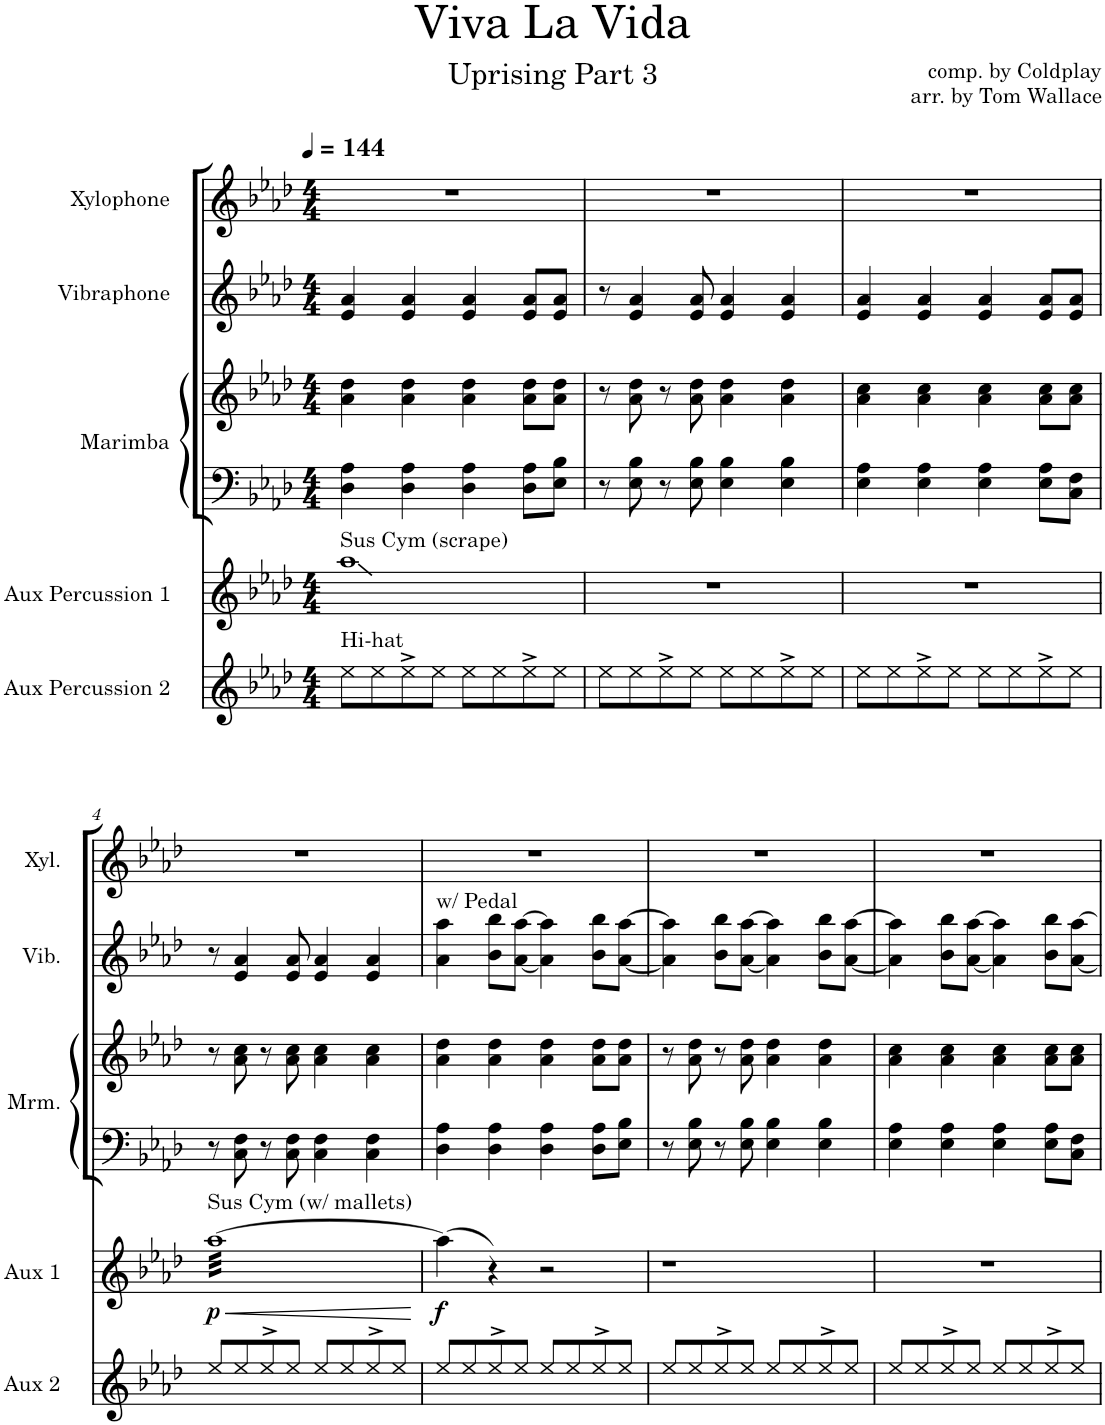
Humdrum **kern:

**kern	**kern	**dynam	**kern	**kern	**kern	**kern
*part5	*part4	*part4	*part3	*part3	*part2	*part1
*staff6	*staff5	*staff5	*staff4	*staff3	*staff2	*staff1
*I"Aux Percussion 2	*I"Aux Percussion 1	*	*I"Marimba	*	*I"Vibraphone	*I"Xylophone
*I'Aux 2	*I'Aux 1	*	*I'Mrm.	*	*I'Vib.	*I'Xyl.
*clefG2	*clefG2	*	*clefF4	*clefG2	*clefG2	*clefG2
*	*	*	*	*	*	*Trd-7c-12
*k[b-e-a-d-]	*k[b-e-a-d-]	*	*k[b-e-a-d-]	*k[b-e-a-d-]	*k[b-e-a-d-]	*k[b-e-a-d-]
*M4/4	*M4/4	*	*M4/4	*M4/4	*M4/4	*M4/4
*MM144	*MM144	*	*MM144	*MM144	*MM144	*MM144
=1	=1	=1	=1	=1	=1	=1
!	!LO:TX:a:t=Sus Cym (scrape)	!	!	!	!	!
!LO:TX:a:t=Hi-hat	!	!	!	!	!	!
8ee-\L	1aa-	.	4D-\ 4A-\	4a-\ 4dd-\	4e-/ 4a-/	1r
8ee-\	.	.	.	.	.	.
8ee-^\	.	.	4D-\ 4A-\	4a-\ 4dd-\	4e-/ 4a-/	.
8ee-\J	.	.	.	.	.	.
8ee-\L	.	.	4D-\ 4A-\	4a-\ 4dd-\	4e-/ 4a-/	.
8ee-\	.	.	.	.	.	.
8ee-^\	.	.	8D-\ 8A-\L	8a-\ 8dd-\L	8e-/ 8a-/L	.
8ee-\J	.	.	8E-\ 8B-\J	8a-\ 8dd-\J	8e-/ 8a-/J	.
=2	=2	=2	=2	=2	=2	=2
8ee-\L	1r	.	8r	8r	8r	1r
8ee-\	.	.	8E-\ 8B-\	8a-\ 8dd-\	4e-/ 4a-/	.
8ee-^\	.	.	8r	8r	.	.
8ee-\J	.	.	8E-\ 8B-\	8a-\ 8dd-\	8e-/ 8a-/	.
8ee-\L	.	.	4E-\ 4B-\	4a-\ 4dd-\	4e-/ 4a-/	.
8ee-\	.	.	.	.	.	.
8ee-^\	.	.	4E-\ 4B-\	4a-\ 4dd-\	4e-/ 4a-/	.
8ee-\J	.	.	.	.	.	.
=3	=3	=3	=3	=3	=3	=3
8ee-\L	1r	.	4E-\ 4A-\	4a-\ 4cc\	4e-/ 4a-/	1r
8ee-\	.	.	.	.	.	.
8ee-^\	.	.	4E-\ 4A-\	4a-\ 4cc\	4e-/ 4a-/	.
8ee-\J	.	.	.	.	.	.
8ee-\L	.	.	4E-\ 4A-\	4a-\ 4cc\	4e-/ 4a-/	.
8ee-\	.	.	.	.	.	.
8ee-^\	.	.	8E-\ 8A-\L	8a-\ 8cc\L	8e-/ 8a-/L	.
8ee-\J	.	.	8C\ 8F\J	8a-\ 8cc\J	8e-/ 8a-/J	.
!!LO:LB:g=z
=4	=4	=4	=4	=4	=4	=4
!	!LO:TX:a:t=Sus Cym (w/ mallets)	!	!	!	!	!
!	!	!LO:HP:b	!	!	!	!
!	!	!LO:DY:n=1:b	!	!	!	!
*	*tremolo	*	*	*	*	*
8ee-/L	[32aa-LLL	< p	8r	8r	8r	1r
.	32aa-	.	.	.	.	.
.	32aa-	.	.	.	.	.
.	32aa-	.	.	.	.	.
8ee-/	32aa-	.	8C\ 8F\	8a-\ 8cc\	4e-/ 4a-/	.
.	32aa-	.	.	.	.	.
.	32aa-	.	.	.	.	.
.	32aa-	.	.	.	.	.
8ee-^>/	32aa-	.	8r	8r	.	.
.	32aa-	.	.	.	.	.
.	32aa-	.	.	.	.	.
.	32aa-	.	.	.	.	.
8ee-/J	32aa-	.	8C\ 8F\	8a-\ 8cc\	8e-/ 8a-/	.
.	32aa-	.	.	.	.	.
.	32aa-	.	.	.	.	.
.	32aa-	.	.	.	.	.
8ee-/L	32aa-	.	4C\ 4F\	4a-\ 4cc\	4e-/ 4a-/	.
.	32aa-	.	.	.	.	.
.	32aa-	.	.	.	.	.
.	32aa-	.	.	.	.	.
8ee-/	32aa-	.	.	.	.	.
.	32aa-	.	.	.	.	.
.	32aa-	.	.	.	.	.
.	32aa-	.	.	.	.	.
8ee-^>/	32aa-	.	4C\ 4F\	4a-\ 4cc\	4e-/ 4a-/	.
.	32aa-	.	.	.	.	.
.	32aa-	.	.	.	.	.
.	32aa-	.	.	.	.	.
8ee-/J	32aa-	.	.	.	.	.
.	32aa-	.	.	.	.	.
.	32aa-	.	.	.	.	.
.	32aa-JJJ	.	.	.	.	.
*	*Xtremolo	*	*	*	*	*
.	.	[	.	.	.	.
=5	=5	=5	=5	=5	=5	=5
!	!	!	!	!	!LO:TX:a:t=w/ Pedal	!
!	!	!LO:DY:b	!	!	!	!
8ee-/L	(4aa-\]	f	4D-\ 4A-\	4a-\ 4dd-\	4a-\ 4aa-\	1r
8ee-/	.	.	.	.	.	.
8ee-^>/	4r)	.	4D-\ 4A-\	4a-\ 4dd-\	8b-\ 8bb-\L	.
8ee-/J	.	.	.	.	[8a-\ [8aa-\J	.
8ee-/L	2r	.	4D-\ 4A-\	4a-\ 4dd-\	4a-\] 4aa-\]	.
8ee-/	.	.	.	.	.	.
8ee-^>/	.	.	8D-\ 8A-\L	8a-\ 8dd-\L	8b-\ 8bb-\L	.
8ee-/J	.	.	8E-\ 8B-\J	8a-\ 8dd-\J	[8a-\ [8aa-\J	.
=6	=6	=6	=6	=6	=6	=6
8ee-/L	1r	.	8r	8r	4a-\] 4aa-\]	1r
8ee-/	.	.	8E-\ 8B-\	8a-\ 8dd-\	.	.
8ee-^>/	.	.	8r	8r	8b-\ 8bb-\L	.
8ee-/J	.	.	8E-\ 8B-\	8a-\ 8dd-\	[8a-\ [8aa-\J	.
8ee-/L	.	.	4E-\ 4B-\	4a-\ 4dd-\	4a-\] 4aa-\]	.
8ee-/	.	.	.	.	.	.
8ee-^>/	.	.	4E-\ 4B-\	4a-\ 4dd-\	8b-\ 8bb-\L	.
8ee-/J	.	.	.	.	[8a-\ [8aa-\J	.
=7	=7	=7	=7	=7	=7	=7
8ee-/L	1r	.	4E-\ 4A-\	4a-\ 4cc\	4a-\] 4aa-\]	1r
8ee-/	.	.	.	.	.	.
8ee-^>/	.	.	4E-\ 4A-\	4a-\ 4cc\	8b-\ 8bb-\L	.
8ee-/J	.	.	.	.	[8a-\ [8aa-\J	.
8ee-/L	.	.	4E-\ 4A-\	4a-\ 4cc\	4a-\] 4aa-\]	.
8ee-/	.	.	.	.	.	.
8ee-^>/	.	.	8E-\ 8A-\L	8a-\ 8cc\L	8b-\ 8bb-\L	.
8ee-/J	.	.	8C\ 8F\J	8a-\ 8cc\J	[8a-\ [8aa-\J	.
=	=	=	=	=	=	=
*-	*-	*-	*-	*-	*-	*-
